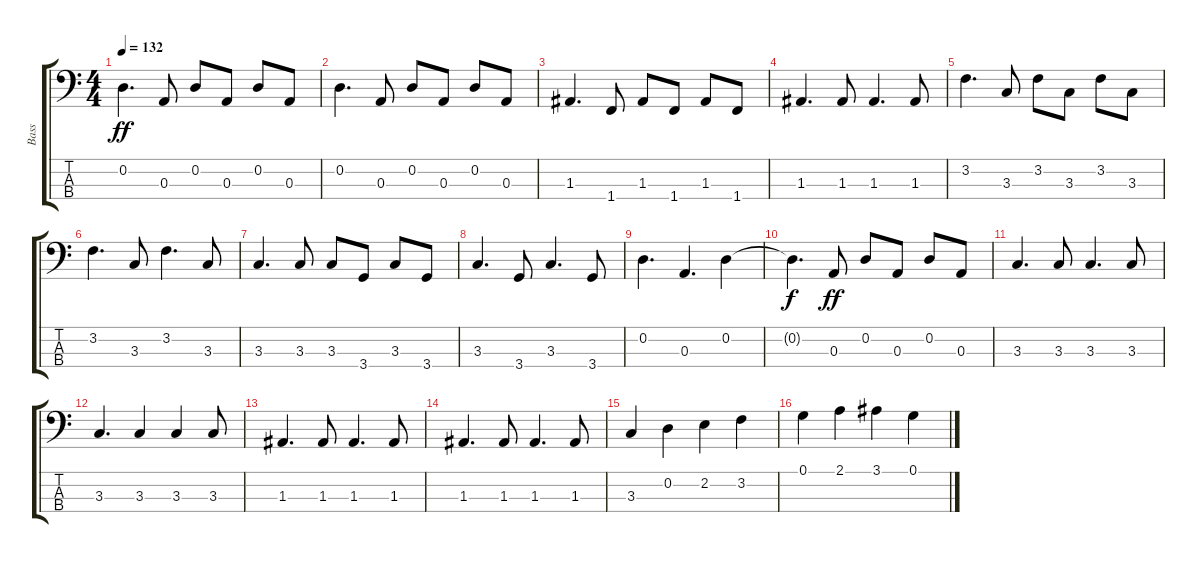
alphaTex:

\track ("Bass" "Bass") {instrument electricbassfinger}
\staff {score tabs}
\tuning (G2 D2 A1 E1) {hide}
\ts (4 4)
\tempo 132
\clef f4
\ks c
0.2.4{d dy ff} 0.3.8 0.2.8 0.3.8 0.2.8 0.3.8 |
0.2.4{d} 0.3.8 0.2.8 0.3.8 0.2.8 0.3.8 |
1.3.4{d} 1.4.8 1.3.8 1.4.8 1.3.8 1.4.8 |
1.3.4{d} 1.3.8 1.3.4{d} 1.3.8 |
3.2.4{d} 3.3.8 3.2.8 3.3.8 3.2.8 3.3.8 |
3.2.4{d} 3.3.8 3.2.4{d} 3.3.8 |
3.3.4{d} 3.3.8 3.3.8 3.4.8 3.3.8 3.4.8 |
3.3.4{d} 3.4.8 3.3.4{d} 3.4.8 |
0.2.4{d} 0.3.4{d} 0.2.4 |
0.2{t}.4{d dy f} 0.3.8{dy ff} 0.2.8 0.3.8 0.2.8 0.3.8 |
3.3.4{d} 3.3.8 3.3.4{d} 3.3.8 |
3.3.4{d} 3.3.4 3.3.4 3.3.8 |
1.3.4{d} 1.3.8 1.3.4{d} 1.3.8 |
1.3.4{d} 1.3.8 1.3.4{d} 1.3.8 |
3.3.4 0.2.4 2.2.4 3.2.4 |
0.1.4 2.1.4 3.1.4 0.1.4
